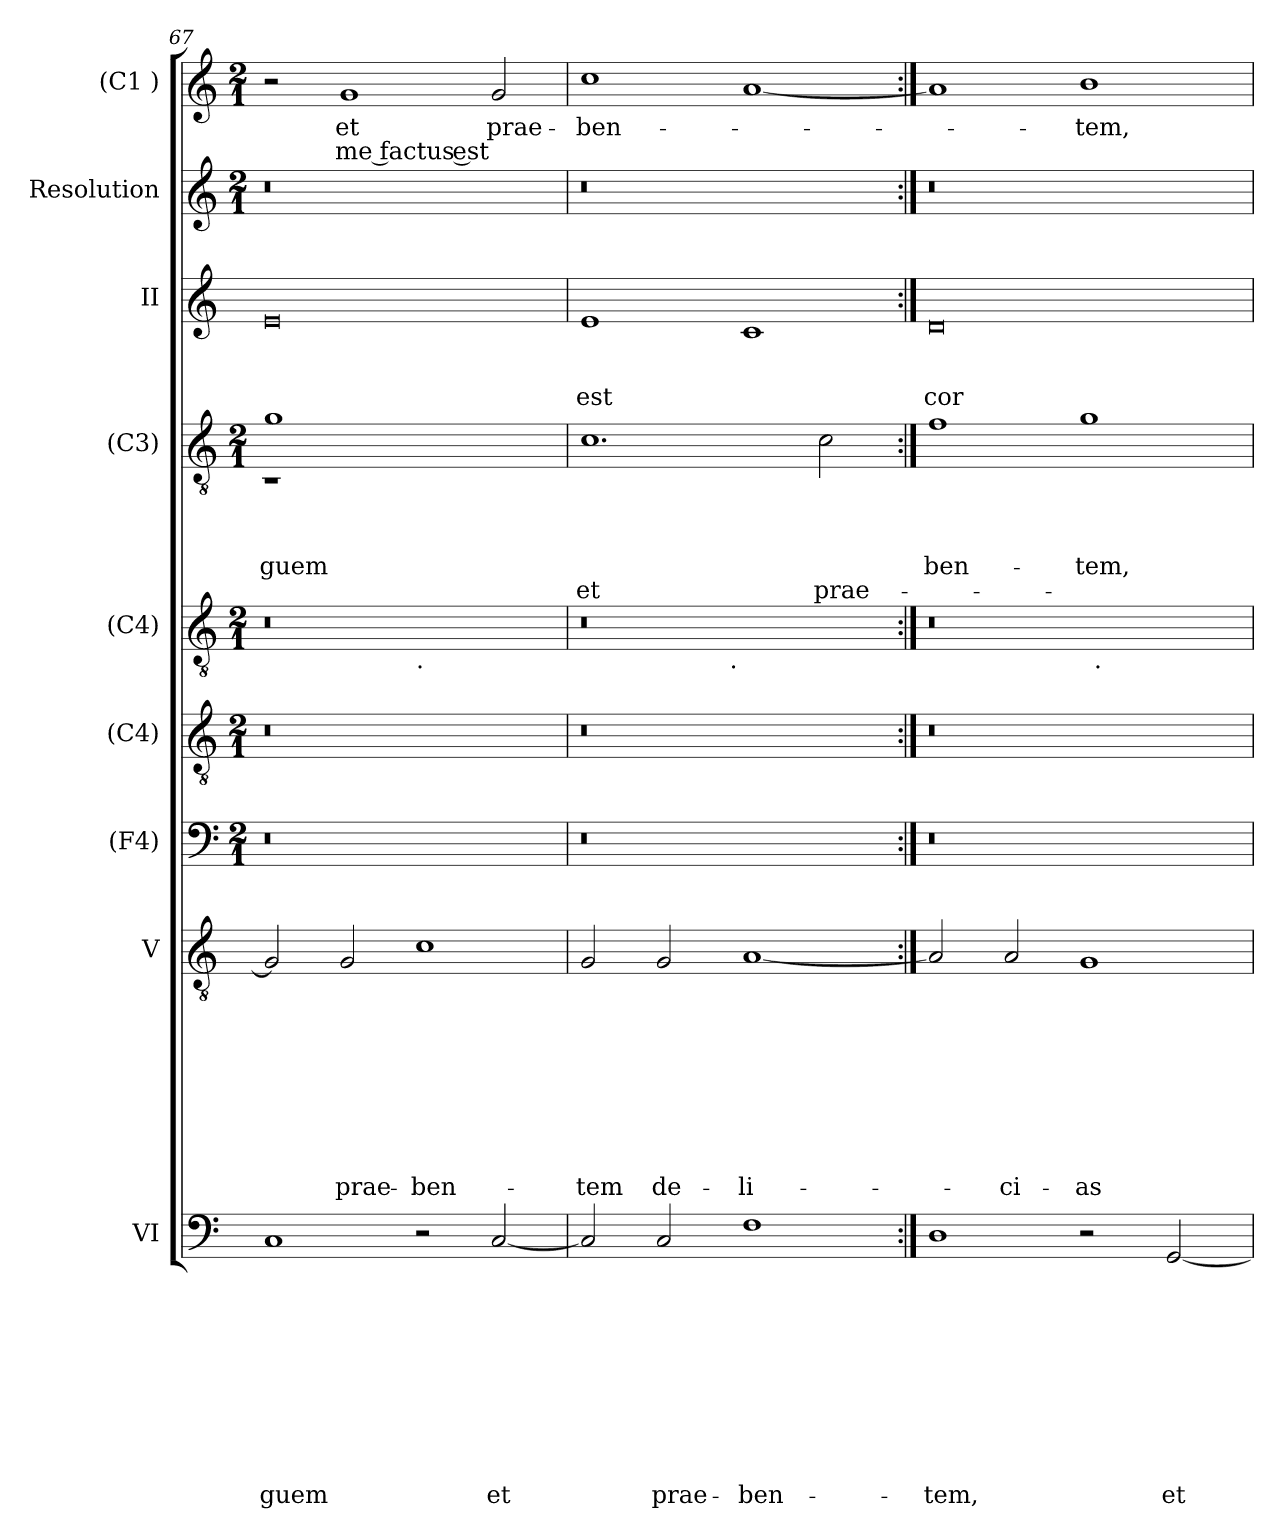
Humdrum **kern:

**kern	**text	**text	**text	**text	**text	**text	**text	**text	**text	**text	**kern	**text	**text	**text	**text	**text	**text	**text	**text	**text	**kern	**kern	**kern	**kern	**text	**text	**text	**text	**text	**kern	**text	**text	**text	**kern	**kern	**text	**text
*part9	*part9	*part9	*part9	*part9	*part9	*part9	*part9	*part9	*part9	*part9	*part8	*part8	*part8	*part8	*part8	*part8	*part8	*part8	*part8	*part8	*part7	*part6	*part5	*part4	*part4	*part4	*part4	*part4	*part4	*part3	*part3	*part3	*part3	*part2	*part1	*part1	*part1
*staff9	*staff9	*staff9	*staff9	*staff9	*staff9	*staff9	*staff9	*staff9	*staff9	*staff9	*staff8	*staff8	*staff8	*staff8	*staff8	*staff8	*staff8	*staff8	*staff8	*staff8	*staff7	*staff6	*staff5	*staff4	*staff4	*staff4	*staff4	*staff4	*staff4	*staff3	*staff3	*staff3	*staff3	*staff2	*staff1	*staff1	*staff1
*I"VI	*	*	*	*	*	*	*	*	*	*	*I"V	*	*	*	*	*	*	*	*	*	*I"(F4)	*I"(C4)	*I"(C4)	*I"(C3)	*	*	*	*	*	*I"II	*	*	*	*I"Resolution	*I"(C1 )	*	*
*I'VI	*	*	*	*	*	*	*	*	*	*	*I'V	*	*	*	*	*	*	*	*	*	*	*	*	*	*	*	*	*	*	*I'II	*	*	*	*	*	*	*
*clefF4	*	*	*	*	*	*	*	*	*	*	*clefGv2	*	*	*	*	*	*	*	*	*	*clefF4	*clefGv2	*clefGv2	*clefGv2	*	*	*	*	*	*clefG2	*	*	*	*clefG2	*clefG2	*	*
*k[]	*	*	*	*	*	*	*	*	*	*	*k[]	*	*	*	*	*	*	*	*	*	*k[]	*k[]	*k[]	*k[]	*	*	*	*	*	*k[]	*	*	*	*k[]	*k[]	*	*
*C:	*	*	*	*	*	*	*	*	*	*	*C:	*	*	*	*	*	*	*	*	*	*C:	*C:	*C:	*C:	*	*	*	*	*	*C:	*	*	*	*C:	*C:	*	*
*	*	*	*	*	*	*	*	*	*	*	*	*	*	*	*	*	*	*	*	*	*M2/1	*M2/1	*M2/1	*M2/1	*	*	*	*	*	*	*	*	*	*M2/1	*M2/1	*	*
=67	=67	=67	=67	=67	=67	=67	=67	=67	=67	=67	=67	=67	=67	=67	=67	=67	=67	=67	=67	=67	=67	=67	=67	=67	=67	=67	=67	=67	=67	=67	=67	=67	=67	=67	=67	=67	=67
*	*	*	*	*	*	*	*	*	*	*	*	*	*	*	*	*	*	*	*	*	*	*	*	*^	*	*	*	*	*	*	*	*	*	*	*	*	*
!	!	!	!	!	!	!	!	!	!	!LO:LY:b	!	!	!	!	!	!	!	!	!	!	!	!	!	!	!LO:N:vis=1	!	!	!	!LO:LY:b	!	!	!	!	!	!	!	!	!
*	*	*	*	*	*	*	*	*	*	*	*	*	*	*	*	*	*	*	*	*	*	*	*^	*	*	*	*	*	*	*	*	*	*	*	*	*	*	*
1C	.	.	.	.	.	.	.	.	.	-guem	2G/]	.	.	.	.	.	.	.	.	.	0r	0r	0r	1ryy	1g	0rC	.	.	.	-guem	.	0e	.	.	.	0r	2r	.	.
!	!	!	!	!	!	!	!	!	!	!	!	!	!	!	!	!	!	!	!	!LO:LY:b	!	!	!	!	!	!	!	!	!	!	!	!	!	!	!	!	!	!LO:LY:b	!LO:LY:b
.	.	.	.	.	.	.	.	.	.	.	2G/	.	.	.	.	.	.	.	.	prae-	.	.	.	.	.	.	.	.	.	.	.	.	.	.	.	.	1g	et	me factus est
!	!	!	!	!	!	!	!	!	!	!	!	!	!	!	!	!	!	!	!	!	!	!	!	!LO:TX:b:t=.	!	!	!	!	!	!	!	!	!	!	!	!	!	!	!
!	!	!	!	!	!	!	!	!	!	!	!	!	!	!	!	!	!	!	!	!LO:LY:b	!	!	!	!	!	!	!	!	!	!	!	!	!	!	!	!	!	!	!
2r	.	.	.	.	.	.	.	.	.	.	1c	.	.	.	.	.	.	.	.	-ben-	.	.	.	1ryy	1ryy	.	.	.	.	.	.	.	.	.	.	.	.	.	.
!	!	!	!	!	!	!	!	!	!	!LO:LY:b	!	!	!	!	!	!	!	!	!	!	!	!	!	!	!	!	!	!	!	!	!	!	!	!	!	!	!	!LO:LY:b	!
[<2C/	.	.	.	.	.	.	.	.	.	et	.	.	.	.	.	.	.	.	.	.	.	.	.	.	.	.	.	.	.	.	.	.	.	.	.	.	2g/	prae-	.
*	*	*	*	*	*	*	*	*	*	*	*	*	*	*	*	*	*	*	*	*	*	*	*	*	*v	*v	*	*	*	*	*	*	*	*	*	*	*	*	*
=68	=68	=68	=68	=68	=68	=68	=68	=68	=68	=68	=68	=68	=68	=68	=68	=68	=68	=68	=68	=68	=68	=68	=68	=68	=68	=68	=68	=68	=68	=68	=68	=68	=68	=68	=68	=68	=68	=68
!	!	!	!	!	!	!	!	!	!	!	!	!	!	!	!	!	!	!	!	!LO:LY:b	!	!	!	!	!	!	!	!	!	!LO:LY:b	!	!	!	!LO:LY:b	!	!	!LO:LY:b	!
2C/]	.	.	.	.	.	.	.	.	.	.	2G/	.	.	.	.	.	.	.	.	-tem	0r	0r	0r	2ryy	1.c	.	.	.	.	et	1e	.	.	est	0r	1cc	-ben-	.
!	!	!	!	!	!	!	!	!	!	!LO:LY:b	!	!	!	!	!	!	!	!	!	!LO:LY:b	!	!	!	!	!	!	!	!	!	!	!	!	!	!	!	!	!	!
2C/	.	.	.	.	.	.	.	.	.	prae-	2G/	.	.	.	.	.	.	.	.	de-	.	.	.	4...ryy	.	.	.	.	.	.	.	.	.	.	.	.	.	.
!	!	!	!	!	!	!	!	!	!	!	!	!	!	!	!	!	!	!	!	!	!	!	!	!LO:TX:b:t=.	!	!	!	!	!	!	!	!	!	!	!	!	!	!
.	.	.	.	.	.	.	.	.	.	.	.	.	.	.	.	.	.	.	.	.	.	.	.	1ryy	.	.	.	.	.	.	.	.	.	.	.	.	.	.
!	!	!	!	!	!	!	!	!	!	!LO:LY:b	!	!	!	!	!	!	!	!	!	!LO:LY:b:rj	!	!	!	!	!	!	!	!	!	!	!	!	!	!	!	!	!	!
1F	.	.	.	.	.	.	.	.	.	-ben-	[<1A	.	.	.	.	.	.	.	.	-li-	.	.	.	.	.	.	.	.	.	.	1c	.	.	.	.	[<1a	.	.
!	!	!	!	!	!	!	!	!	!	!	!	!	!	!	!	!	!	!	!	!	!	!	!	!	!	!	!	!	!	!LO:LY:b	!	!	!	!	!	!	!	!
.	.	.	.	.	.	.	.	.	.	.	.	.	.	.	.	.	.	.	.	.	.	.	.	.	2c\	.	.	.	.	prae-	.	.	.	.	.	.	.	.
.	.	.	.	.	.	.	.	.	.	.	.	.	.	.	.	.	.	.	.	.	.	.	.	32ryy	.	.	.	.	.	.	.	.	.	.	.	.	.	.
!!LO:LB:g=z
=69:|!	=69:|!	=69:|!	=69:|!	=69:|!	=69:|!	=69:|!	=69:|!	=69:|!	=69:|!	=69:|!	=69:|!	=69:|!	=69:|!	=69:|!	=69:|!	=69:|!	=69:|!	=69:|!	=69:|!	=69:|!	=69:|!	=69:|!	=69:|!	=69:|!	=69:|!	=69:|!	=69:|!	=69:|!	=69:|!	=69:|!	=69:|!	=69:|!	=69:|!	=69:|!	=69:|!	=69:|!	=69:|!	=69:|!
!	!	!	!	!	!	!	!	!	!	!LO:LY:b	!	!	!	!	!	!	!	!	!	!	!	!	!	!	!	!	!	!	!LO:LY:b	!	!	!	!	!LO:LY:b	!	!	!	!
1D	.	.	.	.	.	.	.	.	.	-tem,	2A/]	.	.	.	.	.	.	.	.	.	0r	0r	0r	1ryy	1f	.	.	.	ben-	.	0d	.	.	cor-	0r	1a]	.	.
!	!	!	!	!	!	!	!	!	!	!	!	!	!	!	!	!	!	!	!	!LO:LY:b	!	!	!	!	!	!	!	!	!	!	!	!	!	!	!	!	!	!
.	.	.	.	.	.	.	.	.	.	.	2A/	.	.	.	.	.	.	.	.	-ci-	.	.	.	.	.	.	.	.	.	.	.	.	.	.	.	.	.	.
!	!	!	!	!	!	!	!	!	!	!	!	!	!	!	!	!	!	!	!	!LO:LY:b	!	!	!	!	!	!	!	!	!LO:LY:b	!	!	!	!	!	!	!	!LO:LY:b	!
2r	.	.	.	.	.	.	.	.	.	.	1G	.	.	.	.	.	.	.	.	-as	.	.	.	32ryy	[>1g	.	.	.	-tem,	.	.	.	.	.	.	1b	-tem,	.
!	!	!	!	!	!	!	!	!	!	!	!	!	!	!	!	!	!	!	!	!	!	!	!	!LO:TX:b:t=.	!	!	!	!	!	!	!	!	!	!	!	!	!	!
.	.	.	.	.	.	.	.	.	.	.	.	.	.	.	.	.	.	.	.	.	.	.	.	2ryy	.	.	.	.	.	.	.	.	.	.	.	.	.	.
!	!	!	!	!	!	!	!	!	!	!LO:LY:b	!	!	!	!	!	!	!	!	!	!	!	!	!	!	!	!	!	!	!	!	!	!	!	!	!	!	!	!
[<2GG/	.	.	.	.	.	.	.	.	.	et	.	.	.	.	.	.	.	.	.	.	.	.	.	.	.	.	.	.	.	.	.	.	.	.	.	.	.	.
.	.	.	.	.	.	.	.	.	.	.	.	.	.	.	.	.	.	.	.	.	.	.	.	4...ryy	.	.	.	.	.	.	.	.	.	.	.	.	.	.
*	*	*	*	*	*	*	*	*	*	*	*	*	*	*	*	*	*	*	*	*	*	*	*v	*v	*	*	*	*	*	*	*	*	*	*	*	*	*	*
=	=	=	=	=	=	=	=	=	=	=	=	=	=	=	=	=	=	=	=	=	=	=	=	=	=	=	=	=	=	=	=	=	=	=	=	=	=
*-	*-	*-	*-	*-	*-	*-	*-	*-	*-	*-	*-	*-	*-	*-	*-	*-	*-	*-	*-	*-	*-	*-	*-	*-	*-	*-	*-	*-	*-	*-	*-	*-	*-	*-	*-	*-	*-
